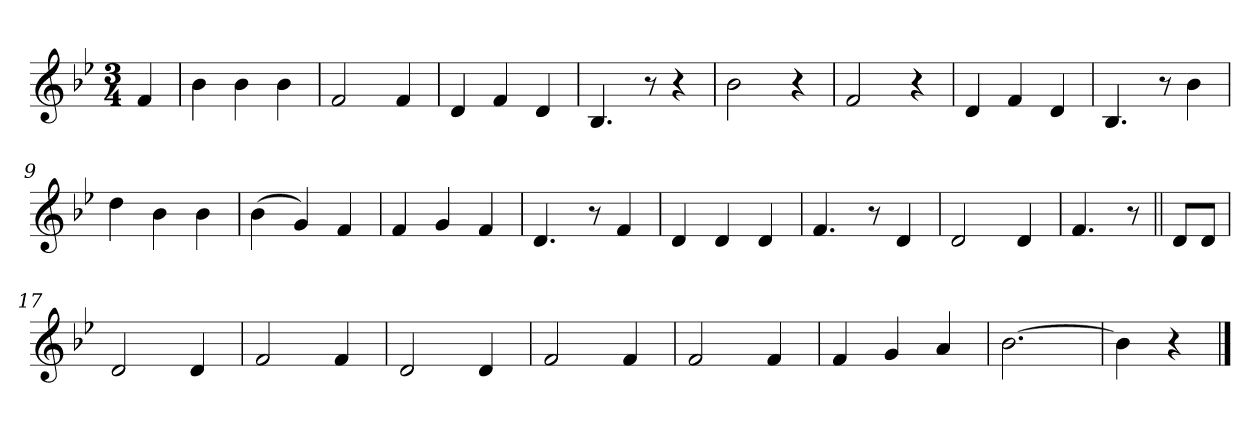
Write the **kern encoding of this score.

**kern
*part1
*staff1
*clefG2
*k[b-e-]
*B-:
*M3/4
*MM132
=
4f
=1
4b-
4b-
4b-
=2
2f
4f
=3
4d
4f
4d
=4
4.B-
8r
4r
=5
2b-
4r
=6
2f
4r
=7
4d
4f
4d
=8
4.B-
8r
4b-
=9
4dd
4b-
4b-
=10
(4b-
4g)
4f
=11
4f
4g
4f
=12
4.d
8r
4f
=13
4d
4d
4d
=14
4.f
8r
4d
=15
2d
4d
=16
4.f
8r
=||
8d/L
8d/J
=17
2d
4d
=18
2f
4f
=19
2d
4d
=20
2f
4f
=21
2f
4f
=22
4f
4g
4a
=23
[2.b-
=24
4b-]
4r
==
*-
